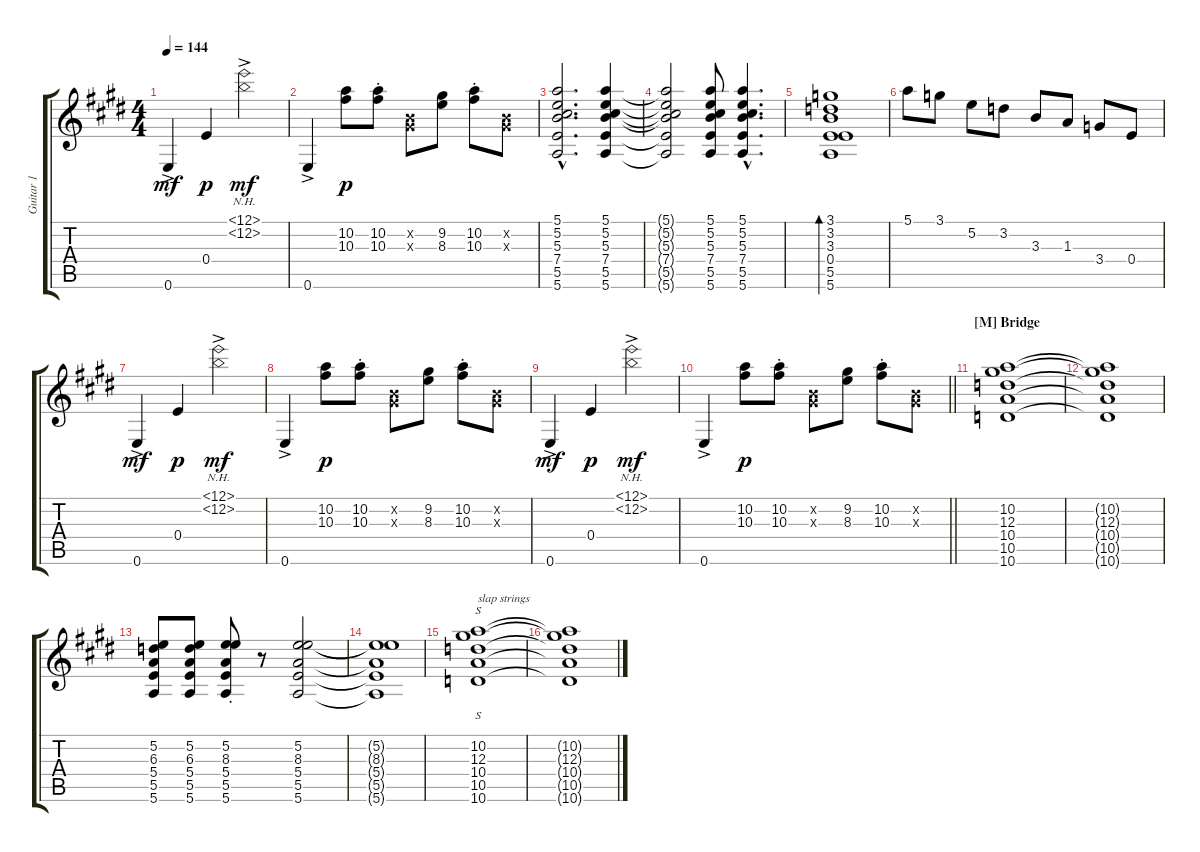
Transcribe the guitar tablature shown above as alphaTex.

\track ("Guitar 1" "Guitar 1") {instrument acousticguitarsteel}
\staff {score tabs}
\tuning (E4 B3 Ab3 E3 B2 E2) {hide}
\ts (4 4)
\tempo 144
\clef g2
\ks e
0.6{ac}.4{dy mf} 0.4.4{dy p} (12.1{nh} 12.2{nh ac}).2{dy mf} |
0.6{ac}.4 (10.2 10.3).8{dy p} (10.2{st} 10.3{st}).8 (0.2{x} 0.3{x}).8 (9.2 8.3).8 (10.2{st} 10.3{st}).8 (0.2{x} 0.3{x}).8 |
(5.1{hac} 5.2{hac} 5.3{hac} 7.4{hac} 5.5{hac} 5.6{hac}).2{d} (5.1 5.2 5.3 7.4 5.5 5.6).4 |
(5.1{t} 5.2{t} 5.3{t} 7.4{t} 5.5{t} 5.6{t}).2 (5.1 5.2 5.3 7.4 5.5 5.6).8 (5.1{hac} 5.2{hac} 5.3{hac} 7.4{hac} 5.5{hac} 5.6{hac}).4{d} |
(3.1 3.2 3.3 0.4 5.5 5.6).1{bd 120} |
5.1.8 3.1.8 5.2.8 3.2.8 3.3.8 1.3.8 3.4.8 0.4.8 |
0.6{ac}.4{dy mf} 0.4.4{dy p} (12.1{nh} 12.2{nh ac}).2{dy mf} |
0.6{ac}.4 (10.2 10.3).8{dy p} (10.2{st} 10.3{st}).8 (0.2{x} 0.3{x}).8 (9.2 8.3).8 (10.2{st} 10.3{st}).8 (0.2{x} 0.3{x}).8 |
0.6{ac}.4{dy mf} 0.4.4{dy p} (12.1{nh} 12.2{nh ac}).2{dy mf} |
\barLineRight lightlight
0.6{ac}.4 (10.2 10.3).8{dy p} (10.2{st} 10.3{st}).8 (0.2{x} 0.3{x}).8 (9.2 8.3).8 (10.2{st} 10.3{st}).8 (0.2{x} 0.3{x}).8 |
\section ("" "[M] Bridge")
(10.2 12.3 10.4 10.5 10.6).1 |
(10.2{t} 12.3{t} 10.4{t} 10.5{t} 10.6{t}).1 |
(5.2 6.3 5.4 5.5 5.6).8 (5.2 6.3 5.4 5.5 5.6).8 (5.2{st} 8.3{st} 5.4{st} 5.5{st} 5.6{st}).8 r.8 (5.2 8.3 5.4 5.5 5.6).2 |
(5.2{t} 8.3{t} 5.4{t} 5.5{t} 5.6{t}).1 |
(10.2 12.3 10.4 10.5 10.6).1{s txt "slap strings"} |
(10.2{t} 12.3{t} 10.4{t} 10.5{t} 10.6{t}).1
